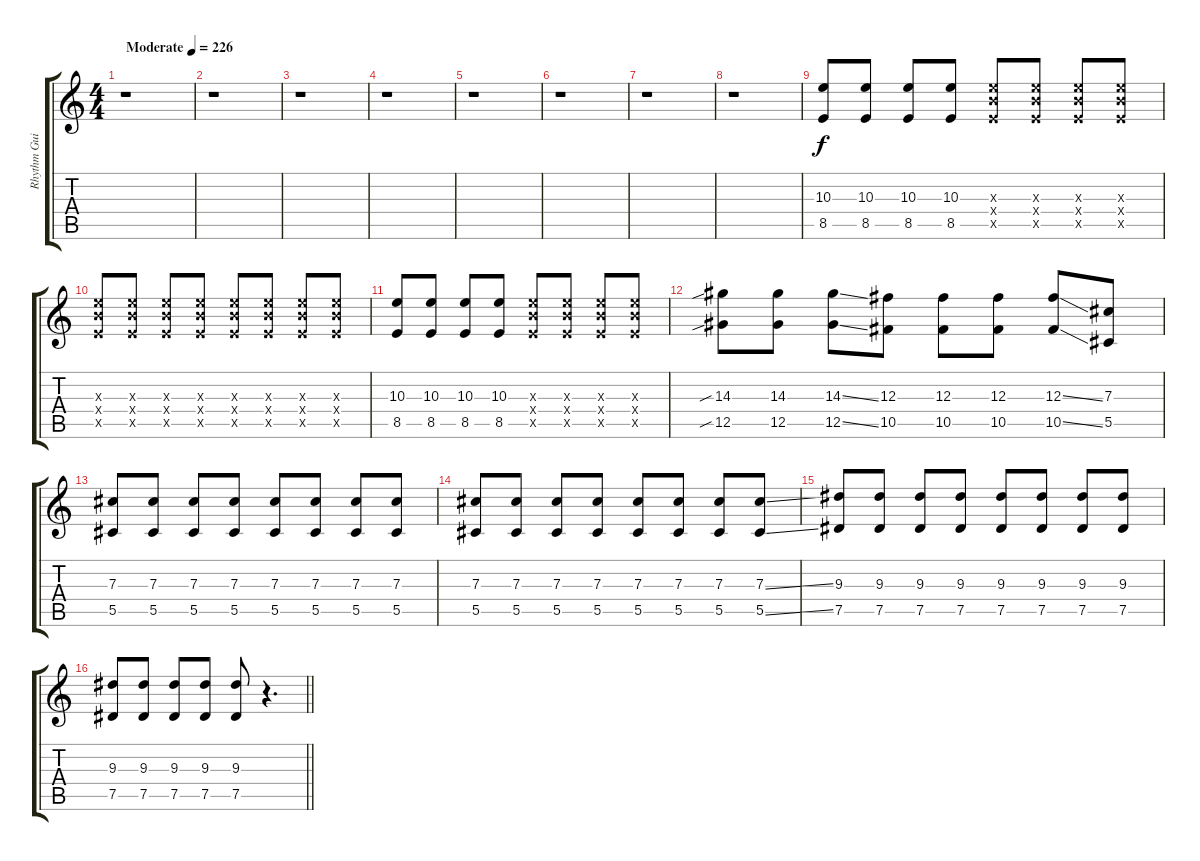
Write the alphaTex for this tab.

\track ("Rhythm Guitar II" "Rhythm Gui") {instrument overdrivenguitar}
\staff {score tabs}
\tuning (Eb4 Bb3 Gb3 Db3 Ab2 Db2) {hide}
\ts (4 4)
\tempo (226 "Moderate")
\clef g2
\ks c
r.1{dy f instrument overdrivenguitar} |
r.1 |
r.1 |
r.1 |
r.1 |
r.1 |
r.1 |
r.1 |
(10.3 8.5).8{instrument overdrivenguitar} (10.3 8.5).8 (10.3 8.5).8 (10.3 8.5).8 (10.3{x} 10.4{x} 8.5{x}).8 (10.3{x} 10.4{x} 8.5{x}).8 (10.3{x} 10.4{x} 8.5{x}).8 (10.3{x} 10.4{x} 8.5{x}).8 |
(10.3{x} 10.4{x} 8.5{x}).8 (10.3{x} 10.4{x} 8.5{x}).8 (10.3{x} 10.4{x} 8.5{x}).8 (10.3{x} 10.4{x} 8.5{x}).8 (10.3{x} 10.4{x} 8.5{x}).8 (10.3{x} 10.4{x} 8.5{x}).8 (10.3{x} 10.4{x} 8.5{x}).8 (10.3{x} 10.4{x} 8.5{x}).8 |
(10.3 8.5).8 (10.3 8.5).8 (10.3 8.5).8 (10.3 8.5).8 (10.3{x} 10.4{x} 8.5{x}).8 (10.3{x} 10.4{x} 8.5{x}).8 (10.3{x} 10.4{x} 8.5{x}).8 (10.3{x} 10.4{x} 8.5{x}).8 |
(14.3{sib} 12.5{sib}).8 (14.3 12.5).8 (14.3{ss} 12.5{ss}).8 (12.3 10.5).8 (12.3 10.5).8 (12.3 10.5).8 (12.3{ss} 10.5{ss}).8 (7.3 5.5).8 |
(7.3 5.5).8 (7.3 5.5).8 (7.3 5.5).8 (7.3 5.5).8 (7.3 5.5).8 (7.3 5.5).8 (7.3 5.5).8 (7.3 5.5).8 |
(7.3 5.5).8 (7.3 5.5).8 (7.3 5.5).8 (7.3 5.5).8 (7.3 5.5).8 (7.3 5.5).8 (7.3 5.5).8 (7.3{ss} 5.5{ss}).8 |
(9.3 7.5).8 (9.3 7.5).8 (9.3 7.5).8 (9.3 7.5).8 (9.3 7.5).8 (9.3 7.5).8 (9.3 7.5).8 (9.3 7.5).8 |
\barLineRight lightlight
(9.3 7.5).8 (9.3 7.5).8 (9.3 7.5).8 (9.3 7.5).8 (9.3 7.5).8 r.4{d}
